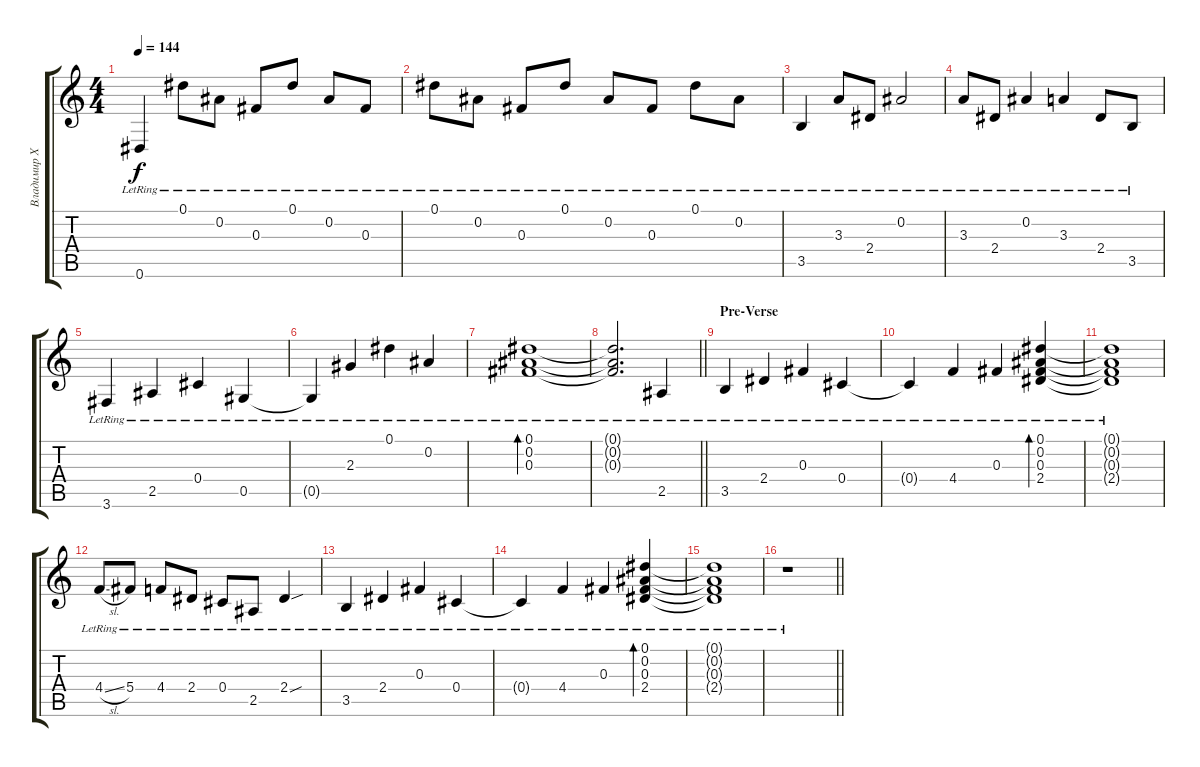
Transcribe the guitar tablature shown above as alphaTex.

\track ("Владимир Холстинин" "Владимир Х") {instrument electricguitarclean}
\staff {score tabs}
\tuning (Eb4 Bb3 Gb3 Db3 Ab2 Eb2) {hide}
\ts (4 4)
\tempo 144
\clef g2
\ks c
0.6{lr}.4{dy f} 0.1{lr}.8 0.2{lr}.8 0.3{lr}.8 0.1{lr}.8 0.2{lr}.8 0.3{lr}.8 |
0.1{lr}.8 0.2{lr}.8 0.3{lr}.8 0.1{lr}.8 0.2{lr}.8 0.3{lr}.8 0.1{lr}.8 0.2{lr}.8 |
3.5{lr}.4 3.3{lr}.8 2.4{lr}.8 0.2{lr}.2 |
3.3{lr}.8 2.4{lr}.8 0.2{lr}.4 3.3{lr}.4 2.4{lr}.8 3.5{lr}.8 |
3.6{lr}.4 2.5{lr}.4 0.4{lr}.4 0.5{lr}.4 |
0.5{lr t}.4 2.3{lr}.4 0.1{lr}.4 0.2{lr}.4 |
(0.1{lr} 0.2{lr} 0.3{lr}).1{bd 120} |
\barLineRight lightlight
(0.1{lr t} 0.2{lr t} 0.3{lr t}).2{d} 2.5{lr}.4 |
\section ("" "Pre-Verse")
3.5{lr}.4 2.4{lr}.4 0.3{lr}.4 0.4{lr}.4 |
0.4{lr t}.4 4.4{lr}.4 0.3{lr}.4 (0.1{lr} 0.2{lr} 0.3{lr} 2.4).4{bd 120} |
(0.1{lr t} 0.2{lr t} 0.3{lr t} 2.4{lr t}).1 |
4.4{sl lr}.8 5.4{lr}.8 4.4{lr}.8 2.4{lr}.8 0.4{lr}.8 2.5{lr}.8 2.4{sou lr}.4 |
3.5{lr}.4 2.4{lr}.4 0.3{lr}.4 0.4{lr}.4 |
0.4{lr t}.4 4.4{lr}.4 0.3{lr}.4 (0.1{lr} 0.2{lr} 0.3{lr} 2.4).4{bd 120} |
(0.1{lr t} 0.2{lr t} 0.3{lr t} 2.4{lr t}).1 |
\barLineRight lightlight
r.1
